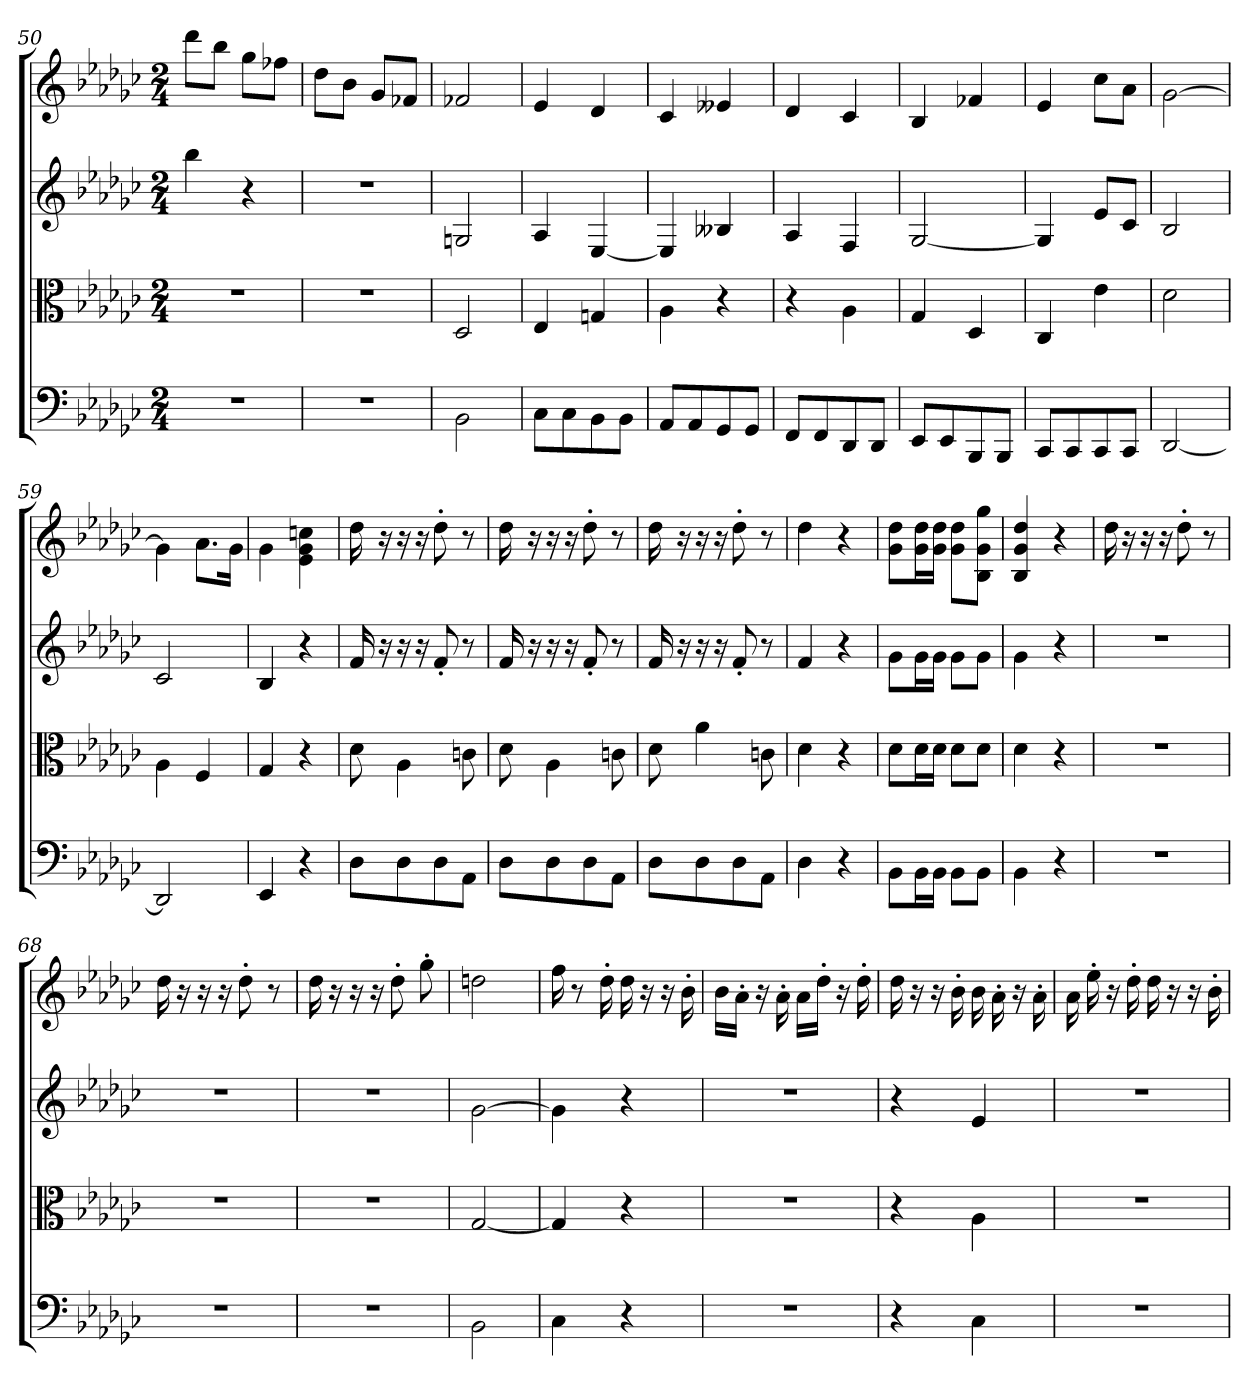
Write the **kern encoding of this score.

**kern	**kern	**kern	**kern
*part4	*part3	*part2	*part1
*staff4	*staff3	*staff2	*staff1
*clefF4	*clefC3	*clefG2	*clefG2
*k[b-e-a-d-g-c-]	*k[b-e-a-d-g-c-]	*k[b-e-a-d-g-c-]	*k[b-e-a-d-g-c-]
*e-:	*e-:	*e-:	*e-:
*M2/4	*M2/4	*M2/4	*M2/4
=50	=50	=50	=50
2r	2r	4bb-\	8ddd-\L
.	.	.	8bb-\J
.	.	4r	8gg-\L
.	.	.	8ff-X\J
=51	=51	=51	=51
2r	2r	2r	8dd-\L
.	.	.	8b-\J
.	.	.	8g-/L
.	.	.	8f-X/J
=52	=52	=52	=52
2BB-\	2D-/	2Gn/	2f-X/
=53	=53	=53	=53
8C-\L	4E-/	4A-/	4e-/
8C-\	.	.	.
8BB-\	4Gn/	[4E-/	4d-/
8BB-\J	.	.	.
=54	=54	=54	=54
8AA-/L	4A-\	4E-/]	4c-/
8AA-/	.	.	.
8GG-/	4r	4B--X/	4e--X/
8GG-/J	.	.	.
=55	=55	=55	=55
8FF/L	4r	4A-/	4d-/
8FF/	.	.	.
8DD-/	4A-\	4F/	4c-/
8DD-/J	.	.	.
=56	=56	=56	=56
8EE-/L	4G-/	[2G-/	4B-/
8EE-/	.	.	.
8BBB-/	4D-/	.	4f-X/
8BBB-/J	.	.	.
=57	=57	=57	=57
8CC-/L	4C-/	4G-/]	4e-/
8CC-/	.	.	.
8CC-/	4e-\	8e-/L	8cc-\L
8CC-/J	.	8c-/J	8a-\J
=58	=58	=58	=58
[2DD-/	2d-\	2B-/	[2g-\
=59	=59	=59	=59
2DD-/]	4A-\	2c-/	4g-\]
.	4F/	.	8.a-\L
.	.	.	16g-\Jk
=60	=60	=60	=60
4EE-/	4G-/	4B-/	4g-\
4r	4r	4r	4e-\ 4g-\ 4ccn\
=61	=61	=61	=61
8D-\L	8d-\	16f/	16dd-\
.	.	16r	16r
8D-\	4A-\	16r	16r
.	.	16r	16r
8D-\	.	8f'/	8dd-'\
8AA-\J	8cn\	8r	8r
=62	=62	=62	=62
8D-\L	8d-\	16f/	16dd-\
.	.	16r	16r
8D-\	4A-\	16r	16r
.	.	16r	16r
8D-\	.	8f'/	8dd-'\
8AA-\J	8cn\	8r	8r
=63	=63	=63	=63
8D-\L	8d-\	16f/	16dd-\
.	.	16r	16r
8D-\	4a-\	16r	16r
.	.	16r	16r
8D-\	.	8f'/	8dd-'\
8AA-\J	8cn\	8r	8r
=64	=64	=64	=64
4D-\	4d-\	4f/	4dd-\
4r	4r	4r	4r
=65	=65	=65	=65
8BB-\L	8d-\L	8g-\L	8g-\ 8dd-\L
16BB-\L	16d-\L	16g-\L	16g-\ 16dd-\L
16BB-\JJ	16d-\JJ	16g-\JJ	16g-\ 16dd-\JJ
8BB-\L	8d-\L	8g-\L	8g-\ 8dd-\L
8BB-\J	8d-\J	8g-\J	8B-\ 8g-\ 8gg-\J
=66	=66	=66	=66
4BB-\	4d-\	4g-\	4B-/ 4g-/ 4dd-/
4r	4r	4r	4r
=67	=67	=67	=67
2r	2r	2r	16dd-\
.	.	.	16r
.	.	.	16r
.	.	.	16r
.	.	.	8dd-'\
.	.	.	8r
=68	=68	=68	=68
2r	2r	2r	16dd-\
.	.	.	16r
.	.	.	16r
.	.	.	16r
.	.	.	8dd-'\
.	.	.	8r
=69	=69	=69	=69
2r	2r	2r	16dd-\
.	.	.	16r
.	.	.	16r
.	.	.	16r
.	.	.	8dd-'\
.	.	.	8gg-'\
=70	=70	=70	=70
2BB-\	[2G-/	[2g-\	2ddn\
=71	=71	=71	=71
4C-\	4G-/]	4g-\]	16ff\
.	.	.	8r
.	.	.	16dd-'\
4r	4r	4r	16dd-\
.	.	.	16r
.	.	.	16r
.	.	.	16b-'\
=72	=72	=72	=72
2r	2r	2r	16b-\LL
.	.	.	16a-'\JJ
.	.	.	16r
.	.	.	16a-'\
.	.	.	16a-\LL
.	.	.	16dd-'\JJ
.	.	.	16r
.	.	.	16dd-'\
=73	=73	=73	=73
4r	4r	4r	16dd-\
.	.	.	16r
.	.	.	16r
.	.	.	16b-'\
4C-\	4A-\	4e-/	16b-\
.	.	.	16a-'\
.	.	.	16r
.	.	.	16a-'\
=74	=74	=74	=74
2r	2r	2r	16a-\
.	.	.	16ee-'\
.	.	.	16r
.	.	.	16dd-'\
.	.	.	16dd-\
.	.	.	16r
.	.	.	16r
.	.	.	16b-'\
=	=	=	=
*-	*-	*-	*-
